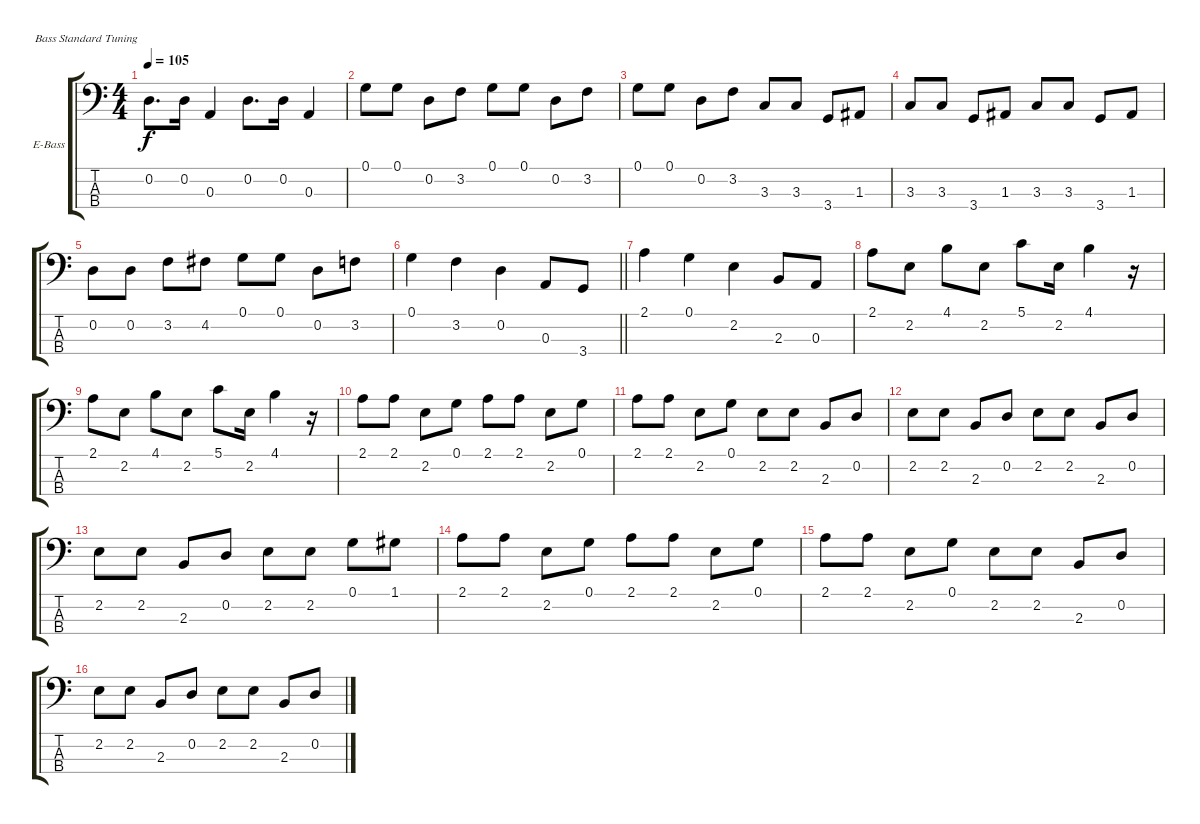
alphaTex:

\bracketExtendMode groupsimilarinstruments
\firstSystemTrackNameOrientation horizontal
\otherSystemsTrackNameOrientation horizontal
\track ("Äîðîæêà 3" "E-Bass") {mute instrument electricbassfinger}
\staff {score tabs}
\tuning (G2 D2 A1 E1)
\ts (4 4)
\tempo 105
\clef f4
\ks c
0.2.8{d dy f} 0.2.16 0.3.4 0.2.8{d} 0.2.16 0.3.4 |
0.1.8 0.1.8 0.2.8 3.2.8 0.1.8 0.1.8 0.2.8 3.2.8 |
0.1.8 0.1.8 0.2.8 3.2.8 3.3.8 3.3.8 3.4.8 1.3.8 |
3.3.8 3.3.8 3.4.8 1.3.8 3.3.8 3.3.8 3.4.8 1.3.8 |
0.2.8 0.2.8 3.2.8 4.2.8 0.1.8 0.1.8 0.2.8 3.2.8 |
\barLineRight lightlight
0.1.4 3.2.4 0.2.4 0.3.8 3.4.8 |
2.1.4 0.1.4 2.2.4 2.3.8 0.3.8 |
2.1.8 2.2.8 4.1.8 2.2.8 5.1.8 2.2.16 4.1.4 r.16 |
2.1.8 2.2.8 4.1.8 2.2.8 5.1.8 2.2.16 4.1.4 r.16 |
2.1.8 2.1.8 2.2.8 0.1.8 2.1.8 2.1.8 2.2.8 0.1.8 |
2.1.8 2.1.8 2.2.8 0.1.8 2.2.8 2.2.8 2.3.8 0.2.8 |
2.2.8 2.2.8 2.3.8 0.2.8 2.2.8 2.2.8 2.3.8 0.2.8 |
2.2.8 2.2.8 2.3.8 0.2.8 2.2.8 2.2.8 0.1.8 1.1.8 |
2.1.8 2.1.8 2.2.8 0.1.8 2.1.8 2.1.8 2.2.8 0.1.8 |
2.1.8 2.1.8 2.2.8 0.1.8 2.2.8 2.2.8 2.3.8 0.2.8 |
2.2.8 2.2.8 2.3.8 0.2.8 2.2.8 2.2.8 2.3.8 0.2.8
